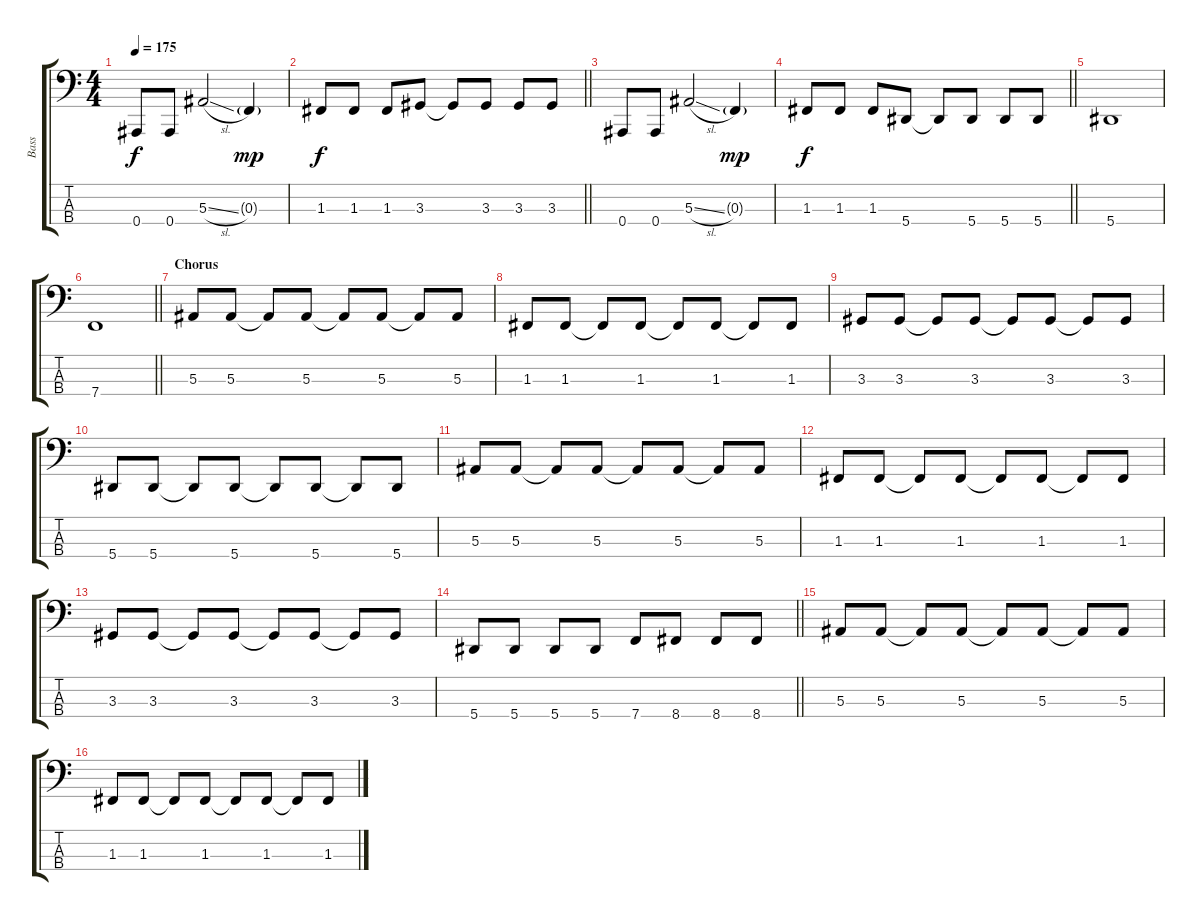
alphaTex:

\track ("Bass" "Bass") {instrument electricbassfinger}
\staff {score tabs}
\tuning (Eb2 Bb1 F1 Bb0) {hide}
\ts (4 4)
\tempo 175
\clef f4
\ks c
0.4.8{dy f} 0.4.8 5.3{sl}.2 0.3{g}.4{dy mp} |
\barLineRight lightlight
1.3.8{dy f} 1.3.8 1.3.8 3.3.8 3.3{t}.8 3.3.8 3.3.8 3.3.8 |
0.4.8 0.4.8 5.3{sl}.2 0.3{g}.4{dy mp} |
\barLineRight lightlight
1.3.8{dy f} 1.3.8 1.3.8 5.4.8 5.4{t}.8 5.4.8 5.4.8 5.4.8 |
5.4.1 |
\barLineRight lightlight
7.4.1 |
\section ("" "Chorus")
5.3.8 5.3.8 5.3{t}.8 5.3.8 5.3{t}.8 5.3.8 5.3{t}.8 5.3.8 |
1.3.8 1.3.8 1.3{t}.8 1.3.8 1.3{t}.8 1.3.8 1.3{t}.8 1.3.8 |
3.3.8 3.3.8 3.3{t}.8 3.3.8 3.3{t}.8 3.3.8 3.3{t}.8 3.3.8 |
5.4.8 5.4.8 5.4{t}.8 5.4.8 5.4{t}.8 5.4.8 5.4{t}.8 5.4.8 |
5.3.8 5.3.8 5.3{t}.8 5.3.8 5.3{t}.8 5.3.8 5.3{t}.8 5.3.8 |
1.3.8 1.3.8 1.3{t}.8 1.3.8 1.3{t}.8 1.3.8 1.3{t}.8 1.3.8 |
3.3.8 3.3.8 3.3{t}.8 3.3.8 3.3{t}.8 3.3.8 3.3{t}.8 3.3.8 |
\barLineRight lightlight
5.4.8 5.4.8 5.4.8 5.4.8 7.4.8 8.4.8 8.4.8 8.4.8 |
5.3.8 5.3.8 5.3{t}.8 5.3.8 5.3{t}.8 5.3.8 5.3{t}.8 5.3.8 |
1.3.8 1.3.8 1.3{t}.8 1.3.8 1.3{t}.8 1.3.8 1.3{t}.8 1.3.8
